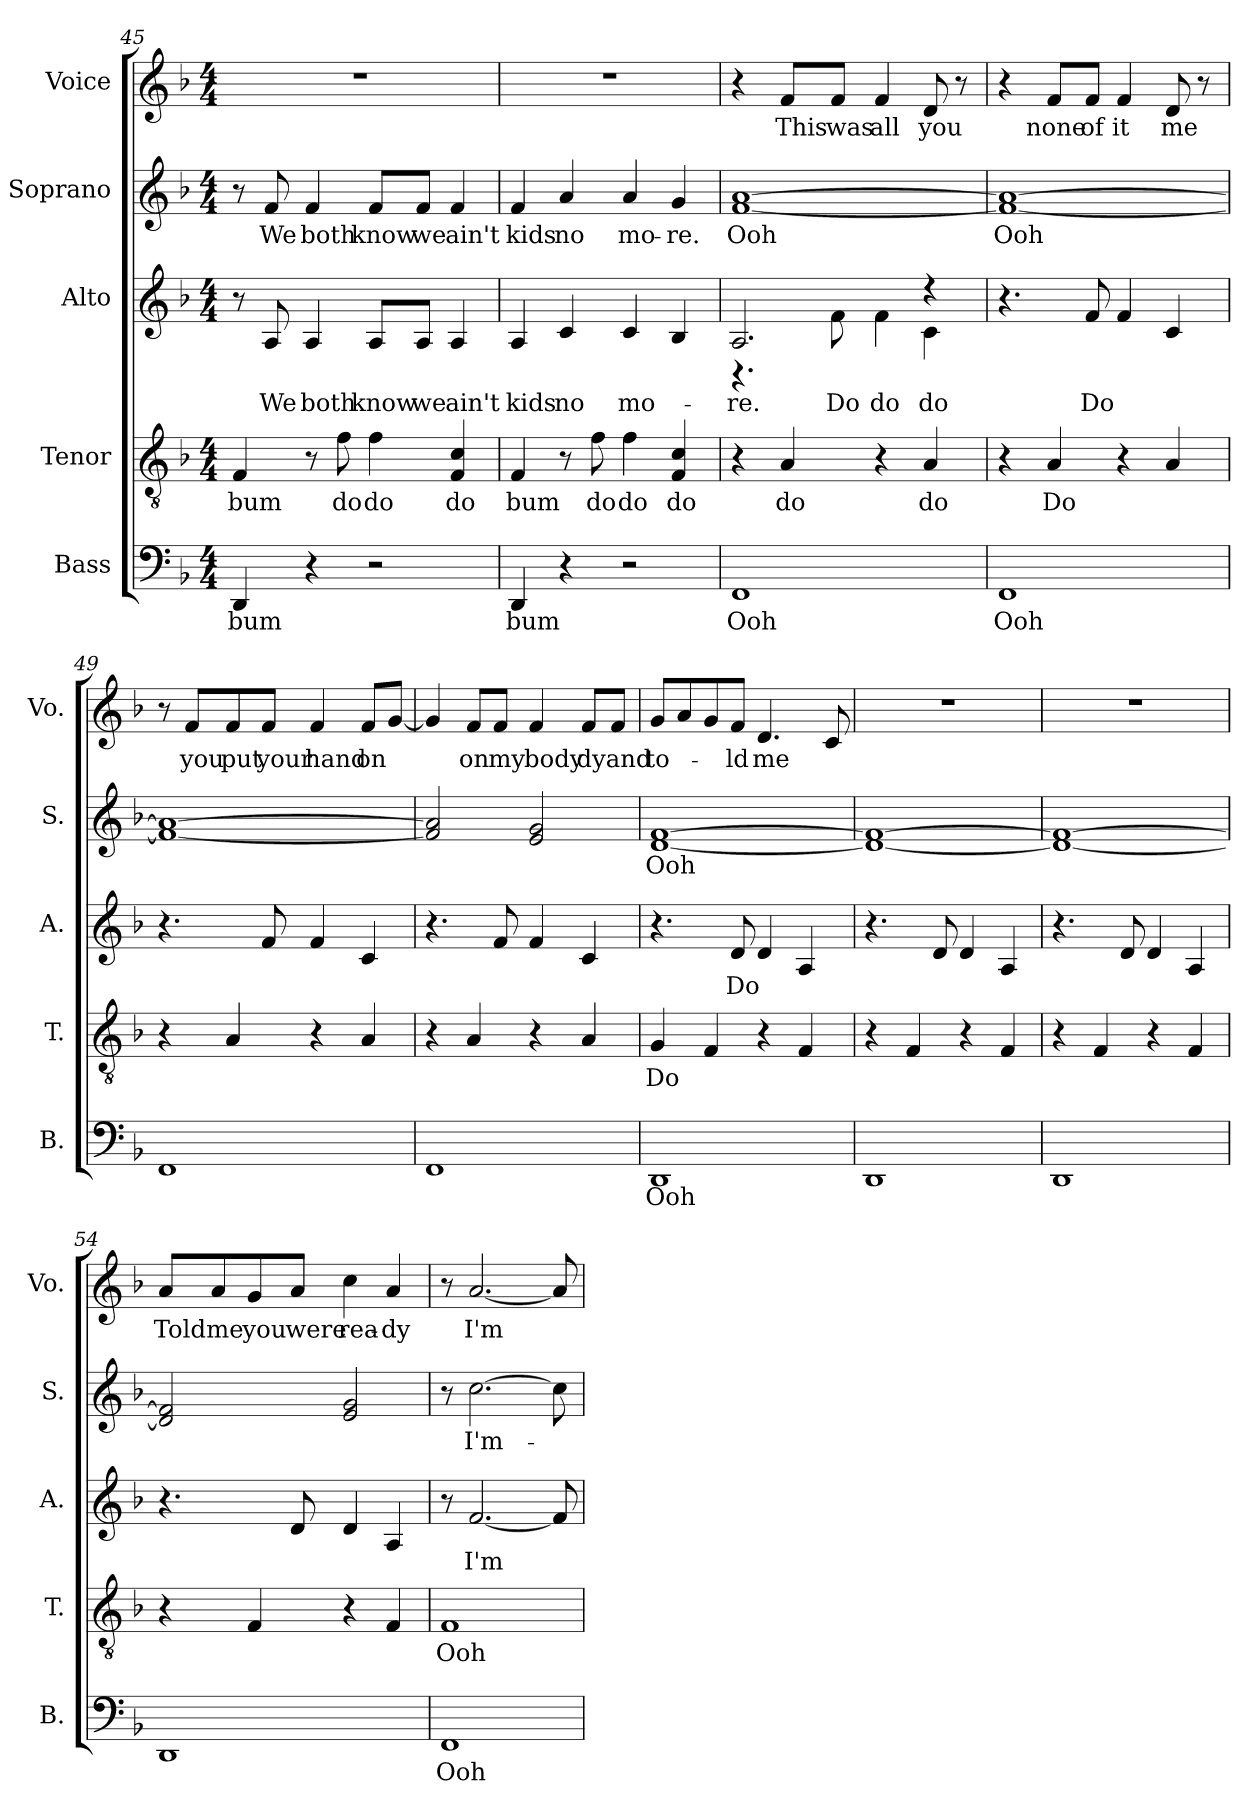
**kern	**text	**kern	**text	**kern	**text	**kern	**text	**kern	**text
*part5	*part5	*part4	*part4	*part3	*part3	*part2	*part2	*part1	*part1
*staff5	*staff5	*staff4	*staff4	*staff3	*staff3	*staff2	*staff2	*staff1	*staff1
*I"Bass	*	*I"Tenor	*	*I"Alto	*	*I"Soprano	*	*I"Voice	*
*I'B.	*	*I'T.	*	*I'A.	*	*I'S.	*	*I'Vo.	*
!!LO:LB:g=z
*clefF4	*	*clefGv2	*	*clefG2	*	*clefG2	*	*clefG2	*
*k[b-]	*	*k[b-]	*	*k[b-]	*	*k[b-]	*	*k[b-]	*
*M4/4	*	*M4/4	*	*M4/4	*	*M4/4	*	*M4/4	*
=45	=45	=45	=45	=45	=45	=45	=45	=45	=45
4DD/	bum	4F/	bum	8r	.	8r	.	1r	.
.	.	.	.	8A/	We	8f/	We	.	.
4r	.	8r	.	4A/	both	4f/	both	.	.
.	.	8f\	do	.	.	.	.	.	.
2r	.	4f\	do	8A/L	know	8f/L	know	.	.
.	.	.	.	8A/J	we	8f/J	we	.	.
.	.	4F/ 4c/	do	4A/	ain't	4f/	ain't	.	.
=46	=46	=46	=46	=46	=46	=46	=46	=46	=46
4DD/	bum	4F/	bum	4A/	kids	4f/	kids	1r	.
4r	.	8r	.	4c/	no	4a/	no	.	.
.	.	8f\	do	.	.	.	.	.	.
2r	.	4f\	do	4c/	mo-	4a/	mo-	.	.
.	.	4F/ 4c/	do	4B-/	.	4g/	-re.	.	.
=47	=47	=47	=47	=47	=47	=47	=47	=47	=47
*	*	*	*	*^	*	*	*	*	*
1FF	Ooh	4r	.	2.A/	4.r	-re.	[1f [1a	Ooh	4r	.
.	.	4A/	do	.	.	.	.	.	8f/L	This
.	.	.	.	.	8f\	Do	.	.	8f/J	was
.	.	4r	.	.	4f\	do	.	.	4f/	all
.	.	4A/	do	4r	4c\	do	.	.	8d/	you
.	.	.	.	.	.	.	.	.	8r	.
*	*	*	*	*v	*v	*	*	*	*	*
=48	=48	=48	=48	=48	=48	=48	=48	=48	=48
1FF	Ooh	4r	.	4.r	.	1f_ 1a_	Ooh	4r	.
.	.	4A/	Do	.	.	.	.	8f/L	none
.	.	.	.	8f/	Do	.	.	8f/J	of
.	.	4r	.	4f/	.	.	.	4f/	it
.	.	4A/	.	4c/	.	.	.	8d/	me
.	.	.	.	.	.	.	.	8r	.
!!LO:PB:g=z
=49	=49	=49	=49	=49	=49	=49	=49	=49	=49
1FF	.	4r	.	4.r	.	1f_ 1a_	.	8r	.
.	.	.	.	.	.	.	.	8f/L	you
.	.	4A/	.	.	.	.	.	8f/	put
.	.	.	.	8f/	.	.	.	8f/J	your
.	.	4r	.	4f/	.	.	.	4f/	hand
.	.	4A/	.	4c/	.	.	.	8f/L	on
.	.	.	.	.	.	.	.	[8g/J	.
=50	=50	=50	=50	=50	=50	=50	=50	=50	=50
1FF	.	4r	.	4.r	.	2f/] 2a/]	.	4g/]	.
.	.	4A/	.	.	.	.	.	8f/L	on
.	.	.	.	8f/	.	.	.	8f/J	my
.	.	4r	.	4f/	.	2e/ 2g/	.	4f/	body
.	.	4A/	.	4c/	.	.	.	8f/L	dy
.	.	.	.	.	.	.	.	8f/J	and
=51	=51	=51	=51	=51	=51	=51	=51	=51	=51
1DD	Ooh	4G/	Do	4.r	.	[1d [1f	Ooh	8g/L	to-
.	.	.	.	.	.	.	.	8a/	.
.	.	4F/	.	.	.	.	.	8g/	.
.	.	.	.	8d/	Do	.	.	8f/J	-ld
.	.	4r	.	4d/	.	.	.	4.d/	me
.	.	4F/	.	4A/	.	.	.	.	.
.	.	.	.	.	.	.	.	8c/	.
=52	=52	=52	=52	=52	=52	=52	=52	=52	=52
1DD	.	4r	.	4.r	.	1d_ 1f_	.	1r	.
.	.	4F/	.	.	.	.	.	.	.
.	.	.	.	8d/	.	.	.	.	.
.	.	4r	.	4d/	.	.	.	.	.
.	.	4F/	.	4A/	.	.	.	.	.
=53	=53	=53	=53	=53	=53	=53	=53	=53	=53
1DD	.	4r	.	4.r	.	1d_ 1f_	.	1r	.
.	.	4F/	.	.	.	.	.	.	.
.	.	.	.	8d/	.	.	.	.	.
.	.	4r	.	4d/	.	.	.	.	.
.	.	4F/	.	4A/	.	.	.	.	.
!!LO:LB:g=z
=54	=54	=54	=54	=54	=54	=54	=54	=54	=54
1DD	.	4r	.	4.r	.	2d/] 2f/]	.	8a/L	Told
.	.	.	.	.	.	.	.	8a/	me
.	.	4F/	.	.	.	.	.	8g/	you
.	.	.	.	8d/	.	.	.	8a/J	were
.	.	4r	.	4d/	.	2e/ 2g/	.	4cc\	rea-
.	.	4F/	.	4A/	.	.	.	4a/	-dy
=55	=55	=55	=55	=55	=55	=55	=55	=55	=55
1FF	Ooh	1F	Ooh	8r	.	8r	.	8r	.
.	.	.	.	[2.f/	I'm	[2.cc\	I'm-	[2.a/	I'm
.	.	.	.	8f/]	.	8cc\]	.	8a/]	.
=	=	=	=	=	=	=	=	=	=
*-	*-	*-	*-	*-	*-	*-	*-	*-	*-
